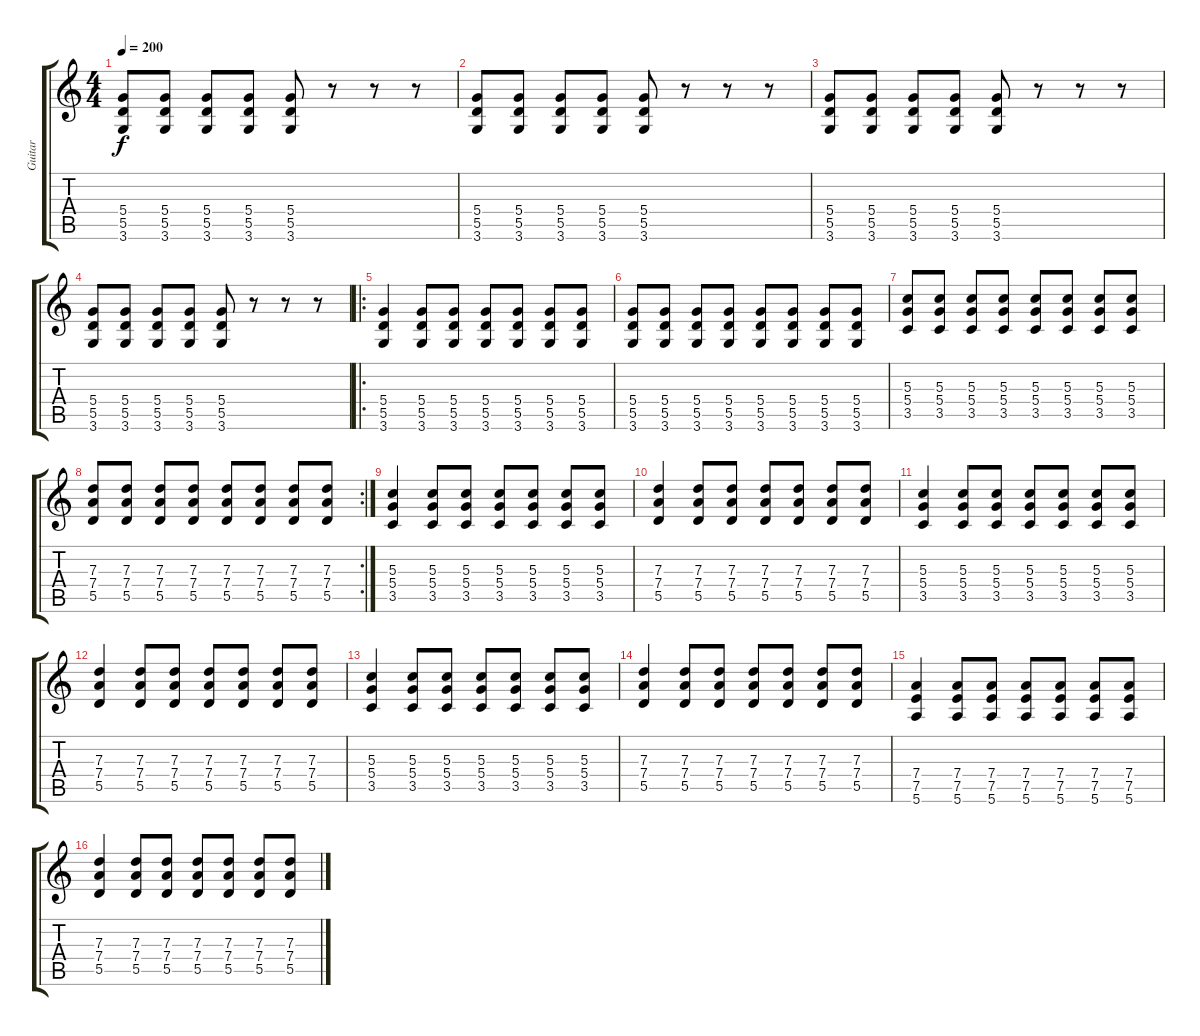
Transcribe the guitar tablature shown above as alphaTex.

\track ("Guitar" "Guitar") {instrument distortionguitar}
\staff {score tabs}
\tuning (E4 B3 G3 D3 A2 E2) {hide}
\ts (4 4)
\tempo 200
\clef g2
\ks c
(5.4 5.5 3.6).8{dy f} (5.4 5.5 3.6).8 (5.4 5.5 3.6).8 (5.4 5.5 3.6).8 (5.4 5.5 3.6).8 r.8 r.8 r.8 |
(5.4 5.5 3.6).8 (5.4 5.5 3.6).8 (5.4 5.5 3.6).8 (5.4 5.5 3.6).8 (5.4 5.5 3.6).8 r.8 r.8 r.8 |
(5.4 5.5 3.6).8 (5.4 5.5 3.6).8 (5.4 5.5 3.6).8 (5.4 5.5 3.6).8 (5.4 5.5 3.6).8 r.8 r.8 r.8 |
(5.4 5.5 3.6).8 (5.4 5.5 3.6).8 (5.4 5.5 3.6).8 (5.4 5.5 3.6).8 (5.4 5.5 3.6).8 r.8 r.8 r.8 |
\ro
(5.4 5.5 3.6).4 (5.4 5.5 3.6).8 (5.4 5.5 3.6).8 (5.4 5.5 3.6).8 (5.4 5.5 3.6).8 (5.4 5.5 3.6).8 (5.4 5.5 3.6).8 |
(5.4 5.5 3.6).8 (5.4 5.5 3.6).8 (5.4 5.5 3.6).8 (5.4 5.5 3.6).8 (5.4 5.5 3.6).8 (5.4 5.5 3.6).8 (5.4 5.5 3.6).8 (5.4 5.5 3.6).8 |
(5.3 5.4 3.5).8 (5.3 5.4 3.5).8 (5.3 5.4 3.5).8 (5.3 5.4 3.5).8 (5.3 5.4 3.5).8 (5.3 5.4 3.5).8 (5.3 5.4 3.5).8 (5.3 5.4 3.5).8 |
\rc 2
(7.3 7.4 5.5).8 (7.3 7.4 5.5).8 (7.3 7.4 5.5).8 (7.3 7.4 5.5).8 (7.3 7.4 5.5).8 (7.3 7.4 5.5).8 (7.3 7.4 5.5).8 (7.3 7.4 5.5).8 |
(5.3 5.4 3.5).4 (5.3 5.4 3.5).8 (5.3 5.4 3.5).8 (5.3 5.4 3.5).8 (5.3 5.4 3.5).8 (5.3 5.4 3.5).8 (5.3 5.4 3.5).8 |
(7.3 7.4 5.5).4 (7.3 7.4 5.5).8 (7.3 7.4 5.5).8 (7.3 7.4 5.5).8 (7.3 7.4 5.5).8 (7.3 7.4 5.5).8 (7.3 7.4 5.5).8 |
(5.3 5.4 3.5).4 (5.3 5.4 3.5).8 (5.3 5.4 3.5).8 (5.3 5.4 3.5).8 (5.3 5.4 3.5).8 (5.3 5.4 3.5).8 (5.3 5.4 3.5).8 |
(7.3 7.4 5.5).4 (7.3 7.4 5.5).8 (7.3 7.4 5.5).8 (7.3 7.4 5.5).8 (7.3 7.4 5.5).8 (7.3 7.4 5.5).8 (7.3 7.4 5.5).8 |
(5.3 5.4 3.5).4 (5.3 5.4 3.5).8 (5.3 5.4 3.5).8 (5.3 5.4 3.5).8 (5.3 5.4 3.5).8 (5.3 5.4 3.5).8 (5.3 5.4 3.5).8 |
(7.3 7.4 5.5).4 (7.3 7.4 5.5).8 (7.3 7.4 5.5).8 (7.3 7.4 5.5).8 (7.3 7.4 5.5).8 (7.3 7.4 5.5).8 (7.3 7.4 5.5).8 |
(7.4 7.5 5.6).4 (7.4 7.5 5.6).8 (7.4 7.5 5.6).8 (7.4 7.5 5.6).8 (7.4 7.5 5.6).8 (7.4 7.5 5.6).8 (7.4 7.5 5.6).8 |
(7.3 7.4 5.5).4 (7.3 7.4 5.5).8 (7.3 7.4 5.5).8 (7.3 7.4 5.5).8 (7.3 7.4 5.5).8 (7.3 7.4 5.5).8 (7.3 7.4 5.5).8
